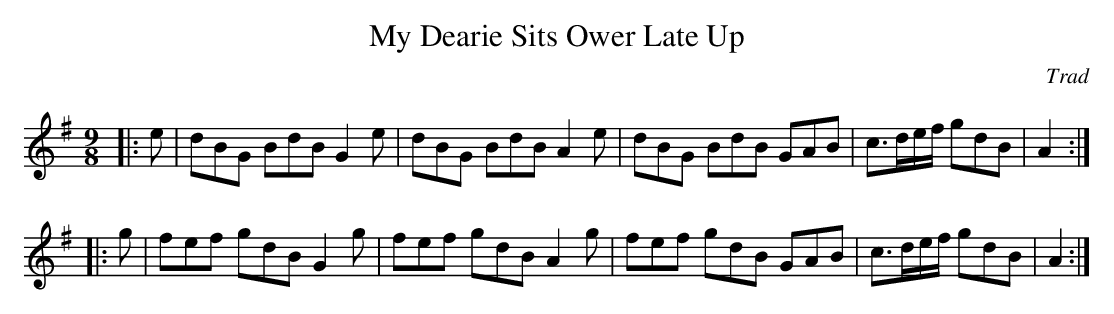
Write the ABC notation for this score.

X:1
T:My Dearie Sits Ower Late Up
C:Trad
E:12
M:9/8
L:1/8
K:G
|:e|dBG BdB G2 e|dBG BdB A2 e|dBG BdB GAB|c>de/f/ gdB|A2:|*
|:g|fef gdB G2 g|fef gdB A2 g|fef gdB GAB|c>de/f/ gdB|A2:|**
